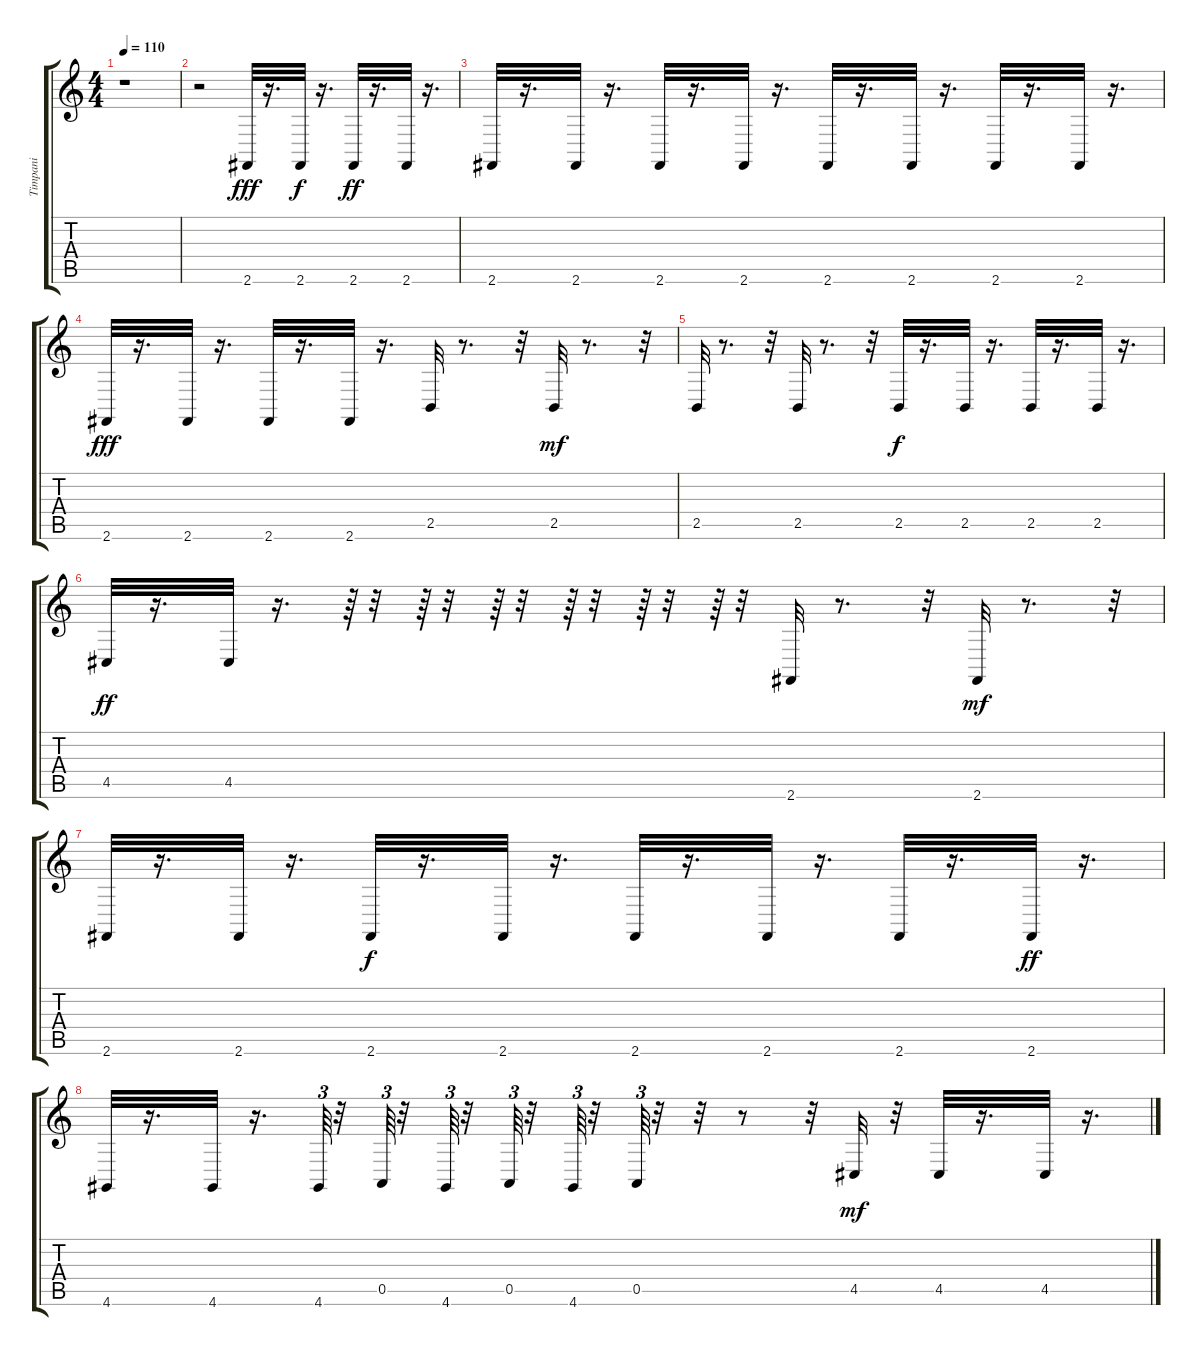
\track ("Timpani" "Timpani") {instrument timpani}
\staff {score tabs}
\tuning (E4 B3 G3 D3 A2 E2) {hide}
\ts (4 4)
\tempo 110
\clef g2
\ks c
r.1{dy fff} |
r.2 2.6.32 r.16{d} 2.6.32{dy f} r.16{d} 2.6.32{dy ff} r.16{d} 2.6.32 r.16{d} |
2.6.32 r.16{d} 2.6.32 r.16{d} 2.6.32 r.16{d} 2.6.32 r.16{d} 2.6.32 r.16{d} 2.6.32 r.16{d} 2.6.32 r.16{d} 2.6.32 r.16{d} |
2.6.32{dy fff} r.16{d} 2.6.32 r.16{d} 2.6.32 r.16{d} 2.6.32 r.16{d} 2.5.32 r.8{d} r.32 2.5.32{dy mf} r.8{d} r.32 |
2.5.32 r.8{d} r.32 2.5.32 r.8{d} r.32 2.5.32{dy f} r.16{d} 2.5.32 r.16{d} 2.5.32 r.16{d} 2.5.32 r.16{d} |
4.5.32{dy ff} r.16{d} 4.5.32 r.16{d} r.64{tu (3 2)} r.32 r.64{tu (3 2)} r.32 r.64{tu (3 2)} r.32 r.64{tu (3 2)} r.32 r.64{tu (3 2)} r.32 r.64{tu (3 2)} r.32 2.6.32 r.8{d} r.32 2.6.32{dy mf} r.8{d} r.32 |
2.6.32 r.16{d} 2.6.32 r.16{d} 2.6.32{dy f} r.16{d} 2.6.32 r.16{d} 2.6.32 r.16{d} 2.6.32 r.16{d} 2.6.32 r.16{d} 2.6.32{dy ff} r.16{d} |
4.6.32 r.16{d} 4.6.32 r.16{d} 4.6.64{tu (3 2)} r.32 0.5.64{tu (3 2)} r.32 4.6.64{tu (3 2)} r.32 0.5.64{tu (3 2)} r.32 4.6.64{tu (3 2)} r.32 0.5.64{tu (3 2)} r.32 r.32 r.8 r.32 4.5.32{dy mf} r.32 4.5.32 r.16{d} 4.5.32 r.16{d}
